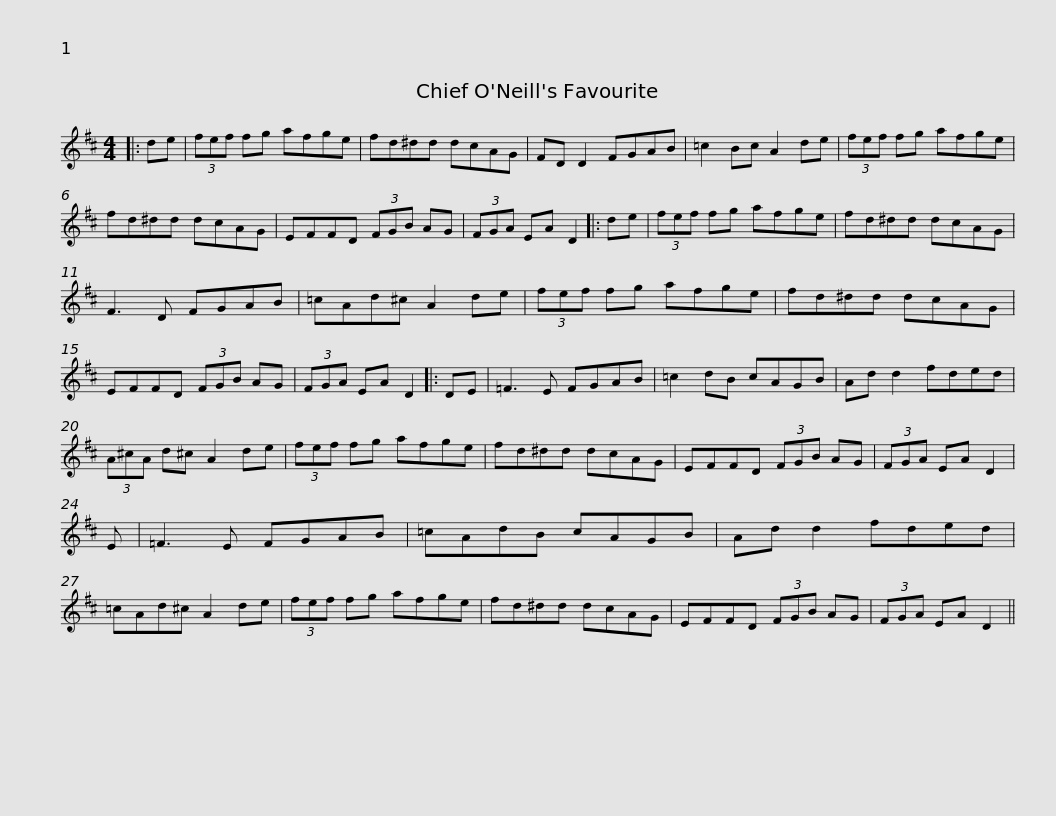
X:1
L:1/8
M:4/4
I:linebreak $
K:D
V:1 treble
V:1
|: de | (3fef fg afge | fd^dd dcAG | FD D2 FGAB | =c2 Bc A2 de | %5
 (3fef fg afge |$ fd^dd dcAG | EFFD (3FGB AG | (3FGA EA D2 |: de | %10
 (3fef fg afge | fd^dd dcAG |$ F3 D FGAB | =cAd^c A2 de | (3fef fg afge | %15
 fd^dd dcAG | EFFD (3FGB AG |$ (3FGA EA D2 |: DE | =F3 E FGAB | %20
 =c2 dB cAGB | Ad d2 fded | (3A^cA d^c A2 de |$ (3fef fg afge | fd^dd dcAG | %25
 EFFD (3FGB AG | (3FGA EA D2 | E | =F3 E FGAB |$ =cAdB cAGB | %30
 Ad d2 fded | =cAd^c A2 de | (3fef fg afge | fd^dd dcAG |$ EFFD (3FGB AG | %35
 (3FGA EA D2 || %36
